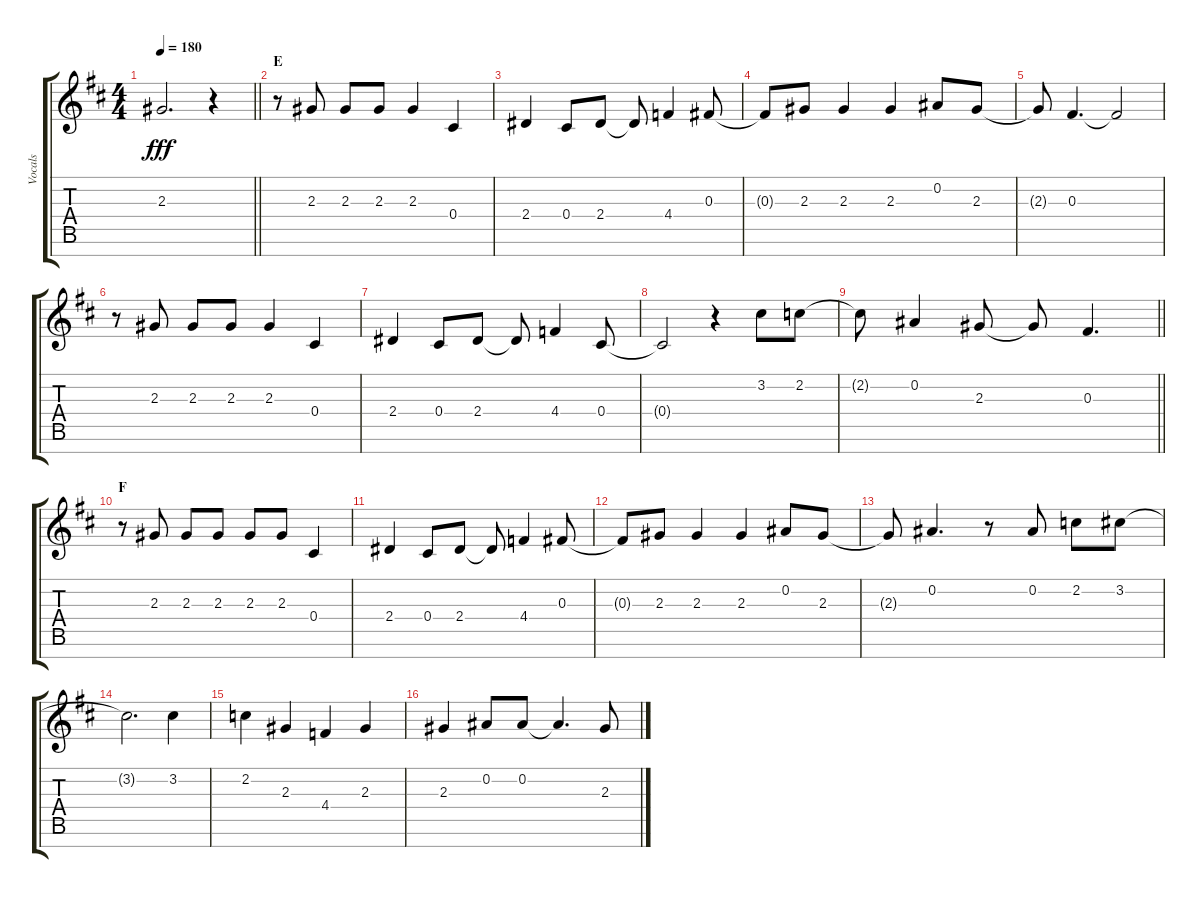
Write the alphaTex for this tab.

\track ("Vocals" "Vocals") {instrument voiceoohs}
\staff {score tabs}
\tuning (Eb5 Bb4 Gb4 Db4 Ab3 Eb3 Bb2) {hide}
\ts (4 4)
\tempo 180
\clef g2
\barLineRight lightlight
\ks d
2.3.2{d dy fff} r.4 |
\section ("" "E")
r.8 2.3.8 2.3.8 2.3.8 2.3.4 0.4.4 |
2.4.4 0.4.8 2.4.8 2.4{t}.8 4.4.4 0.3.8 |
0.3{t}.8 2.3.8 2.3.4 2.3.4 0.2.8 2.3.8 |
2.3{t}.8 0.3.4{d} 0.3{t}.2 |
r.8 2.3.8 2.3.8 2.3.8 2.3.4 0.4.4 |
2.4.4 0.4.8 2.4.8 2.4{t}.8 4.4.4 0.4.8 |
0.4{t}.2 r.4 3.2.8 2.2.8 |
\barLineRight lightlight
2.2{t}.8 0.2.4 2.3.8 2.3{t}.8 0.3.4{d} |
\section ("" "F")
r.8 2.3.8 2.3.8 2.3.8 2.3.8 2.3.8 0.4.4 |
2.4.4 0.4.8 2.4.8 2.4{t}.8 4.4.4 0.3.8 |
0.3{t}.8 2.3.8 2.3.4 2.3.4 0.2.8 2.3.8 |
2.3{t}.8 0.2.4{d} r.8 0.2.8 2.2.8 3.2.8 |
3.2{t}.2{d} 3.2.4 |
2.2.4 2.3.4 4.4.4 2.3.4 |
2.3.4 0.2.8 0.2.8 0.2{t}.4{d} 2.3.8
